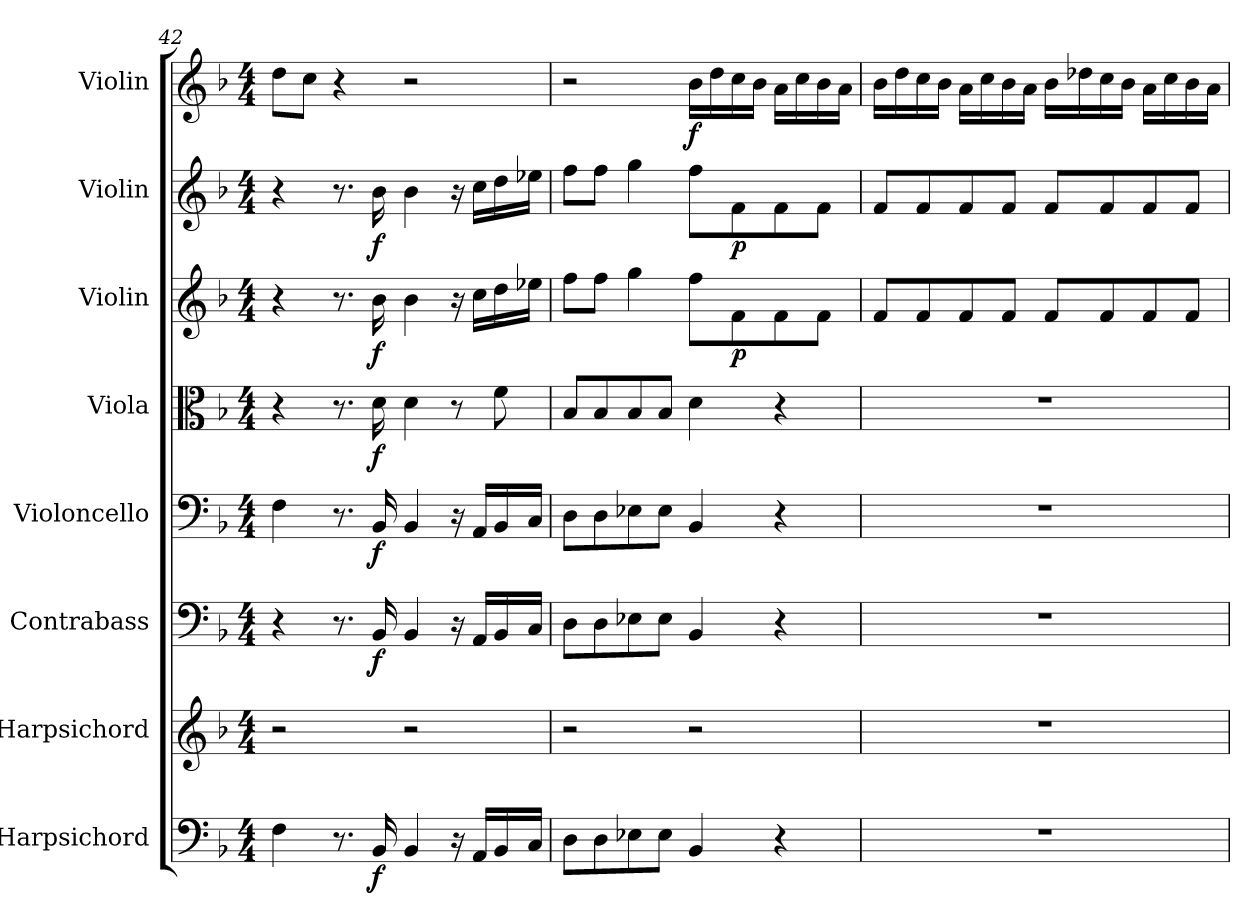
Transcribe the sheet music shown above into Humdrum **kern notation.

**kern	**dynam	**kern	**kern	**dynam	**kern	**dynam	**kern	**dynam	**kern	**dynam	**kern	**dynam	**kern	**dynam
*part8	*part8	*part7	*part6	*part6	*part5	*part5	*part4	*part4	*part3	*part3	*part2	*part2	*part1	*part1
*staff8	*staff8	*staff7	*staff6	*staff6	*staff5	*staff5	*staff4	*staff4	*staff3	*staff3	*staff2	*staff2	*staff1	*staff1
*I"Harpsichord	*	*I"Harpsichord	*I"Contrabass	*	*I"Violoncello	*	*I"Viola	*	*I"Violin	*	*I"Violin	*	*I"Violin	*
*I'Hpschd	*	*I'Hpschd	*I'Cb	*	*I'Vc	*	*I'Vla	*	*I'Vln	*	*I'Vln	*	*I'Vln	*
*clefF4	*	*clefG2	*clefF4	*	*clefF4	*	*clefC3	*	*clefG2	*	*clefG2	*	*clefG2	*
*k[b-]	*	*k[b-]	*k[b-]	*	*k[b-]	*	*k[b-]	*	*k[b-]	*	*k[b-]	*	*k[b-]	*
*M4/4	*	*M4/4	*M4/4	*	*M4/4	*	*M4/4	*	*M4/4	*	*M4/4	*	*M4/4	*
=42	=42	=42	=42	=42	=42	=42	=42	=42	=42	=42	=42	=42	=42	=42
4F\	.	2r	4r	.	4F\	.	4r	.	4r	.	4r	.	8dd\L	.
.	.	.	.	.	.	.	.	.	.	.	.	.	8cc\J	.
8.r	.	.	8.r	.	8.r	.	8.r	.	8.r	.	8.r	.	4r	.
16BB-/	f	.	16BB-/	f	16BB-/	f	16d\	f	16b-\	f	16b-\	f	.	.
4BB-/	.	2r	4BB-/	.	4BB-/	.	4d\	.	4b-\	.	4b-\	.	2r	.
16r	.	.	16r	.	16r	.	8r	.	16r	.	16r	.	.	.
16AA/LL	.	.	16AA/LL	.	16AA/LL	.	.	.	16cc\LL	.	16cc\LL	.	.	.
16BB-/	.	.	16BB-/	.	16BB-/	.	8f\	.	16dd\	.	16dd\	.	.	.
16C/JJ	.	.	16C/JJ	.	16C/JJ	.	.	.	16ee-X\JJ	.	16ee-X\JJ	.	.	.
=43	=43	=43	=43	=43	=43	=43	=43	=43	=43	=43	=43	=43	=43	=43
8D\L	.	2r	8D\L	.	8D\L	.	8B-/L	.	8ff\L	.	8ff\L	.	2r	.
8D\	.	.	8D\	.	8D\	.	8B-/	.	8ff\J	.	8ff\J	.	.	.
8E-X\	.	.	8E-X\	.	8E-X\	.	8B-/	.	4gg\	.	4gg\	.	.	.
8E-\J	.	.	8E-\J	.	8E-\J	.	8B-/J	.	.	.	.	.	.	.
4BB-/	.	2r	4BB-/	.	4BB-/	.	4d\	.	8ff\L	.	8ff\L	.	16b-\LL	f
.	.	.	.	.	.	.	.	.	.	.	.	.	16dd\	.
.	.	.	.	.	.	.	.	.	8f\	p	8f\	p	16cc\	.
.	.	.	.	.	.	.	.	.	.	.	.	.	16b-\JJ	.
4r	.	.	4r	.	4r	.	4r	.	8f\	.	8f\	.	16a\LL	.
.	.	.	.	.	.	.	.	.	.	.	.	.	16cc\	.
.	.	.	.	.	.	.	.	.	8f\J	.	8f\J	.	16b-\	.
.	.	.	.	.	.	.	.	.	.	.	.	.	16a\JJ	.
=44	=44	=44	=44	=44	=44	=44	=44	=44	=44	=44	=44	=44	=44	=44
1r	.	1r	1r	.	1r	.	1r	.	8f/L	.	8f/L	.	16b-\LL	.
.	.	.	.	.	.	.	.	.	.	.	.	.	16dd\	.
.	.	.	.	.	.	.	.	.	8f/	.	8f/	.	16cc\	.
.	.	.	.	.	.	.	.	.	.	.	.	.	16b-\JJ	.
.	.	.	.	.	.	.	.	.	8f/	.	8f/	.	16a\LL	.
.	.	.	.	.	.	.	.	.	.	.	.	.	16cc\	.
.	.	.	.	.	.	.	.	.	8f/J	.	8f/J	.	16b-\	.
.	.	.	.	.	.	.	.	.	.	.	.	.	16a\JJ	.
.	.	.	.	.	.	.	.	.	8f/L	.	8f/L	.	16b-\LL	.
.	.	.	.	.	.	.	.	.	.	.	.	.	16dd-X\	.
.	.	.	.	.	.	.	.	.	8f/	.	8f/	.	16cc\	.
.	.	.	.	.	.	.	.	.	.	.	.	.	16b-\JJ	.
.	.	.	.	.	.	.	.	.	8f/	.	8f/	.	16a\LL	.
.	.	.	.	.	.	.	.	.	.	.	.	.	16cc\	.
.	.	.	.	.	.	.	.	.	8f/J	.	8f/J	.	16b-\	.
.	.	.	.	.	.	.	.	.	.	.	.	.	16a\JJ	.
=	=	=	=	=	=	=	=	=	=	=	=	=	=	=
*-	*-	*-	*-	*-	*-	*-	*-	*-	*-	*-	*-	*-	*-	*-
